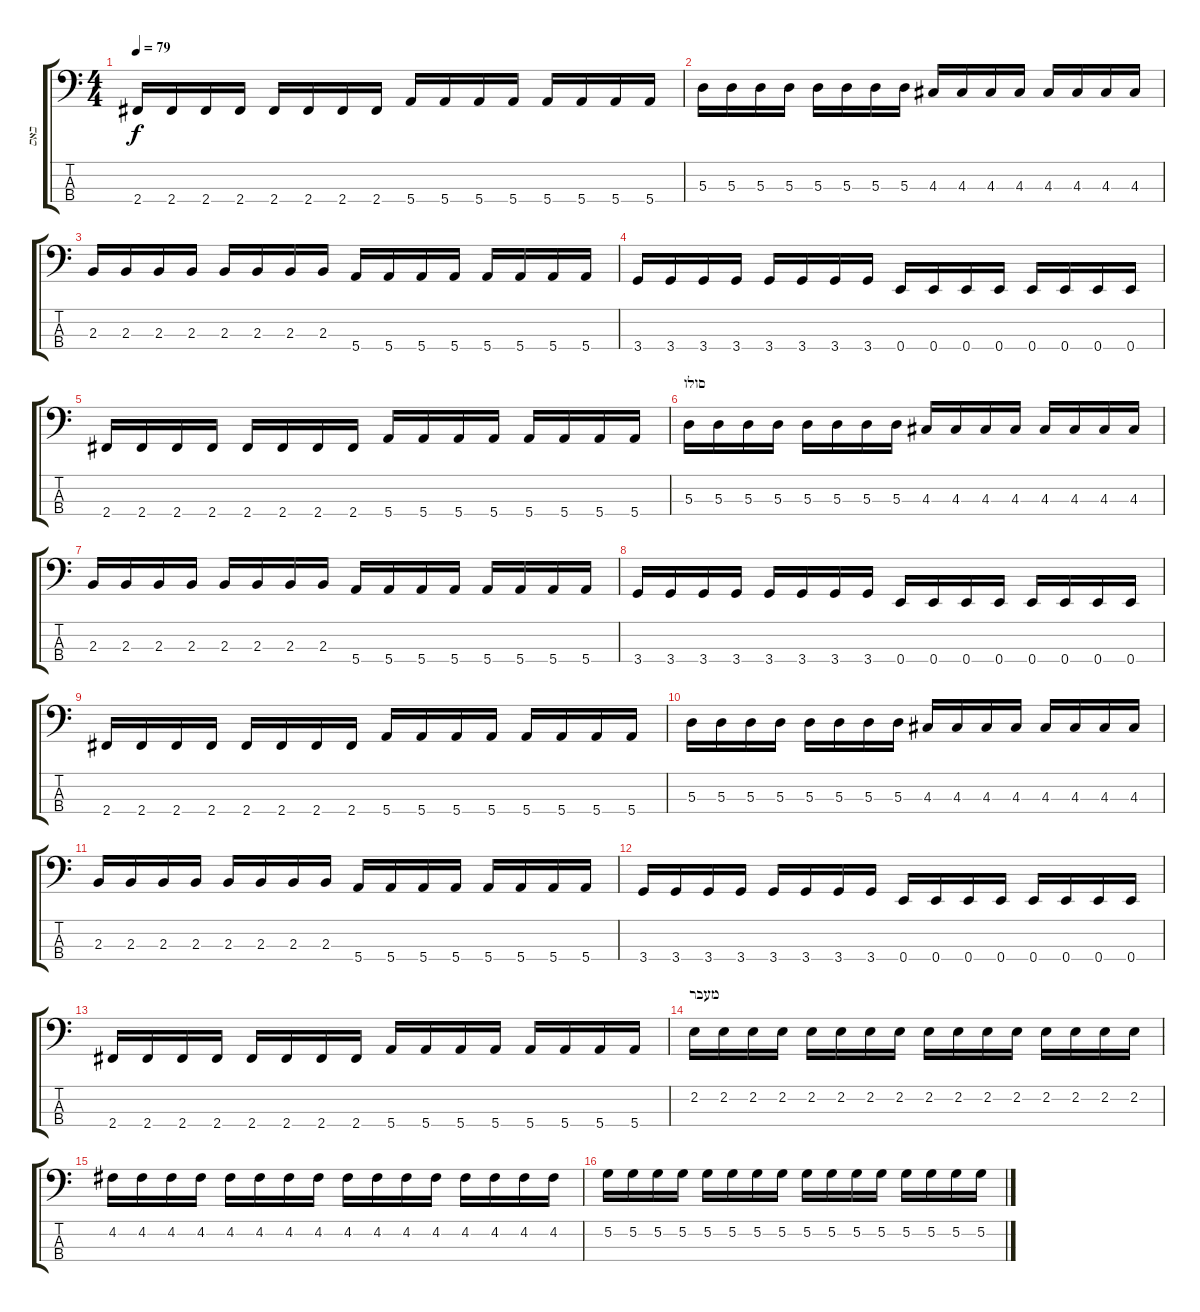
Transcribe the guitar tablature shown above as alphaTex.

\track ("באס" "באס") {instrument electricbassfinger}
\staff {score tabs}
\tuning (G2 D2 A1 E1) {hide}
\ts (4 4)
\tempo 79
\clef f4
\ks c
2.4.16{dy f} 2.4.16 2.4.16 2.4.16 2.4.16 2.4.16 2.4.16 2.4.16 5.4.16 5.4.16 5.4.16 5.4.16 5.4.16 5.4.16 5.4.16 5.4.16 |
5.3.16 5.3.16 5.3.16 5.3.16 5.3.16 5.3.16 5.3.16 5.3.16 4.3.16 4.3.16 4.3.16 4.3.16 4.3.16 4.3.16 4.3.16 4.3.16 |
2.3.16 2.3.16 2.3.16 2.3.16 2.3.16 2.3.16 2.3.16 2.3.16 5.4.16 5.4.16 5.4.16 5.4.16 5.4.16 5.4.16 5.4.16 5.4.16 |
3.4.16 3.4.16 3.4.16 3.4.16 3.4.16 3.4.16 3.4.16 3.4.16 0.4.16 0.4.16 0.4.16 0.4.16 0.4.16 0.4.16 0.4.16 0.4.16 |
2.4.16 2.4.16 2.4.16 2.4.16 2.4.16 2.4.16 2.4.16 2.4.16 5.4.16 5.4.16 5.4.16 5.4.16 5.4.16 5.4.16 5.4.16 5.4.16 |
\section ("" "סולו")
5.3.16 5.3.16 5.3.16 5.3.16 5.3.16 5.3.16 5.3.16 5.3.16 4.3.16 4.3.16 4.3.16 4.3.16 4.3.16 4.3.16 4.3.16 4.3.16 |
2.3.16 2.3.16 2.3.16 2.3.16 2.3.16 2.3.16 2.3.16 2.3.16 5.4.16 5.4.16 5.4.16 5.4.16 5.4.16 5.4.16 5.4.16 5.4.16 |
3.4.16 3.4.16 3.4.16 3.4.16 3.4.16 3.4.16 3.4.16 3.4.16 0.4.16 0.4.16 0.4.16 0.4.16 0.4.16 0.4.16 0.4.16 0.4.16 |
2.4.16 2.4.16 2.4.16 2.4.16 2.4.16 2.4.16 2.4.16 2.4.16 5.4.16 5.4.16 5.4.16 5.4.16 5.4.16 5.4.16 5.4.16 5.4.16 |
5.3.16 5.3.16 5.3.16 5.3.16 5.3.16 5.3.16 5.3.16 5.3.16 4.3.16 4.3.16 4.3.16 4.3.16 4.3.16 4.3.16 4.3.16 4.3.16 |
2.3.16 2.3.16 2.3.16 2.3.16 2.3.16 2.3.16 2.3.16 2.3.16 5.4.16 5.4.16 5.4.16 5.4.16 5.4.16 5.4.16 5.4.16 5.4.16 |
3.4.16 3.4.16 3.4.16 3.4.16 3.4.16 3.4.16 3.4.16 3.4.16 0.4.16 0.4.16 0.4.16 0.4.16 0.4.16 0.4.16 0.4.16 0.4.16 |
2.4.16 2.4.16 2.4.16 2.4.16 2.4.16 2.4.16 2.4.16 2.4.16 5.4.16 5.4.16 5.4.16 5.4.16 5.4.16 5.4.16 5.4.16 5.4.16 |
\section ("" "מעבר")
2.2.16 2.2.16 2.2.16 2.2.16 2.2.16 2.2.16 2.2.16 2.2.16 2.2.16 2.2.16 2.2.16 2.2.16 2.2.16 2.2.16 2.2.16 2.2.16 |
4.2.16 4.2.16 4.2.16 4.2.16 4.2.16 4.2.16 4.2.16 4.2.16 4.2.16 4.2.16 4.2.16 4.2.16 4.2.16 4.2.16 4.2.16 4.2.16 |
5.2.16 5.2.16 5.2.16 5.2.16 5.2.16 5.2.16 5.2.16 5.2.16 5.2.16 5.2.16 5.2.16 5.2.16 5.2.16 5.2.16 5.2.16 5.2.16
